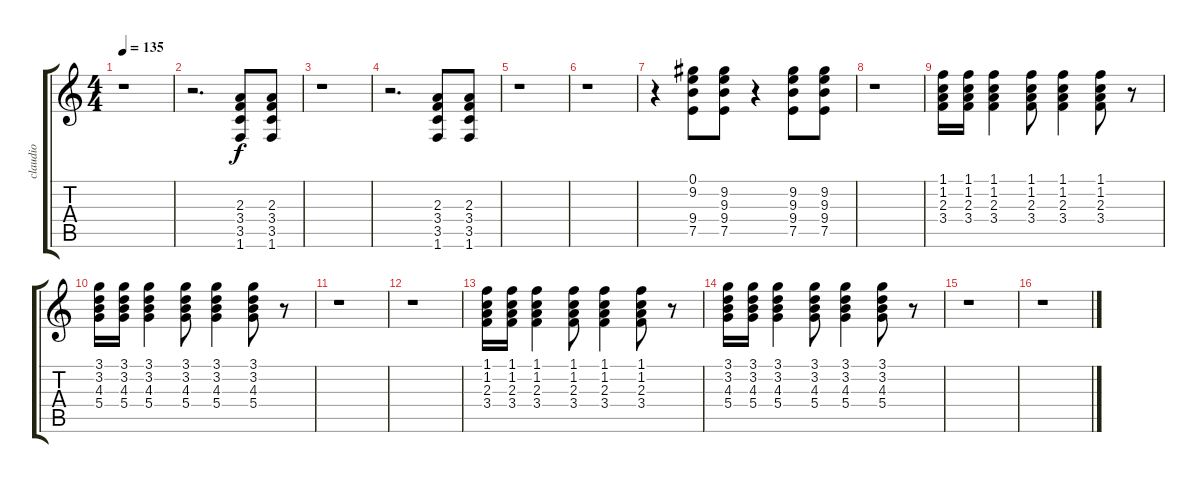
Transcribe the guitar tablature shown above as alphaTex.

\track ("claudio" "claudio") {instrument electricguitarclean}
\staff {score tabs}
\tuning (E4 B3 G3 D3 A2 E2) {hide}
\ts (4 4)
\tempo 135
\clef g2
\ks c
r.1{dy f} |
r.2{d} (2.3 3.4 3.5 1.6).8 (2.3 3.4 3.5 1.6).8 |
r.1 |
r.2{d} (2.3 3.4 3.5 1.6).8 (2.3 3.4 3.5 1.6).8 |
r.1 |
r.1 |
r.4 (0.1 9.2 9.4 7.5).8 (9.2 9.3 9.4 7.5).8 r.4 (9.2 9.3 9.4 7.5).8 (9.2 9.3 9.4 7.5).8 |
r.1 |
(1.1 1.2 2.3 3.4).16 (1.1 1.2 2.3 3.4).16 (1.1 1.2 2.3 3.4).4 (1.1 1.2 2.3 3.4).8 (1.1 1.2 2.3 3.4).4 (1.1 1.2 2.3 3.4).8 r.8 |
(3.1 3.2 4.3 5.4).16 (3.1 3.2 4.3 5.4).16 (3.1 3.2 4.3 5.4).4 (3.1 3.2 4.3 5.4).8 (3.1 3.2 4.3 5.4).4 (3.1 3.2 4.3 5.4).8 r.8 |
r.1 |
r.1 |
(1.1 1.2 2.3 3.4).16 (1.1 1.2 2.3 3.4).16 (1.1 1.2 2.3 3.4).4 (1.1 1.2 2.3 3.4).8 (1.1 1.2 2.3 3.4).4 (1.1 1.2 2.3 3.4).8 r.8 |
(3.1 3.2 4.3 5.4).16 (3.1 3.2 4.3 5.4).16 (3.1 3.2 4.3 5.4).4 (3.1 3.2 4.3 5.4).8 (3.1 3.2 4.3 5.4).4 (3.1 3.2 4.3 5.4).8 r.8 |
r.1 |
r.1
